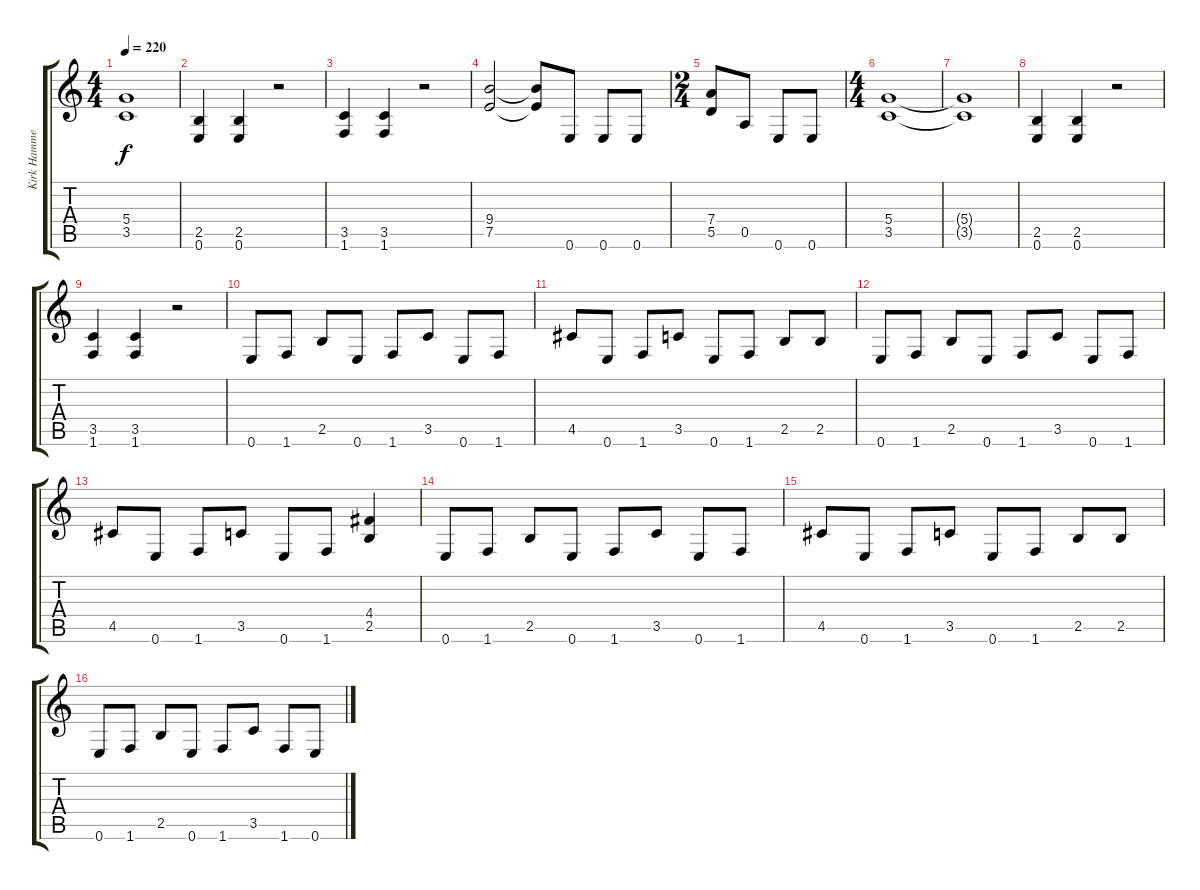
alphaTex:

\track ("Kirk Hammett (Lead & Rithm Guitars)" "Kirk Hamme") {instrument distortionguitar}
\staff {score tabs}
\tuning (E4 B3 G3 D3 A2 E2) {hide}
\ts (4 4)
\tempo 220
\clef g2
\ks c
(5.4{t} 3.5{t}).1{dy f} |
(2.5 0.6).4 (2.5 0.6).4 r.2 |
(3.5 1.6).4 (3.5 1.6).4 r.2 |
(9.4 7.5).2 (9.4{t} 7.5{t}).8 0.6.8 0.6.8 0.6.8 |
\ts (2 4)
(7.4 5.5).8 0.5.8 0.6.8 0.6.8 |
\ts (4 4)
(5.4 3.5).1 |
(5.4{t} 3.5{t}).1 |
(2.5 0.6).4 (2.5 0.6).4 r.2 |
(3.5 1.6).4 (3.5 1.6).4 r.2 |
0.6.8 1.6.8 2.5.8 0.6.8 1.6.8 3.5.8 0.6.8 1.6.8 |
4.5.8 0.6.8 1.6.8 3.5.8 0.6.8 1.6.8 2.5.8 2.5.8 |
0.6.8 1.6.8 2.5.8 0.6.8 1.6.8 3.5.8 0.6.8 1.6.8 |
4.5.8 0.6.8 1.6.8 3.5.8 0.6.8 1.6.8 (4.4 2.5).4 |
0.6.8 1.6.8 2.5.8 0.6.8 1.6.8 3.5.8 0.6.8 1.6.8 |
4.5.8 0.6.8 1.6.8 3.5.8 0.6.8 1.6.8 2.5.8 2.5.8 |
0.6.8 1.6.8 2.5.8 0.6.8 1.6.8 3.5.8 1.6.8 0.6.8
